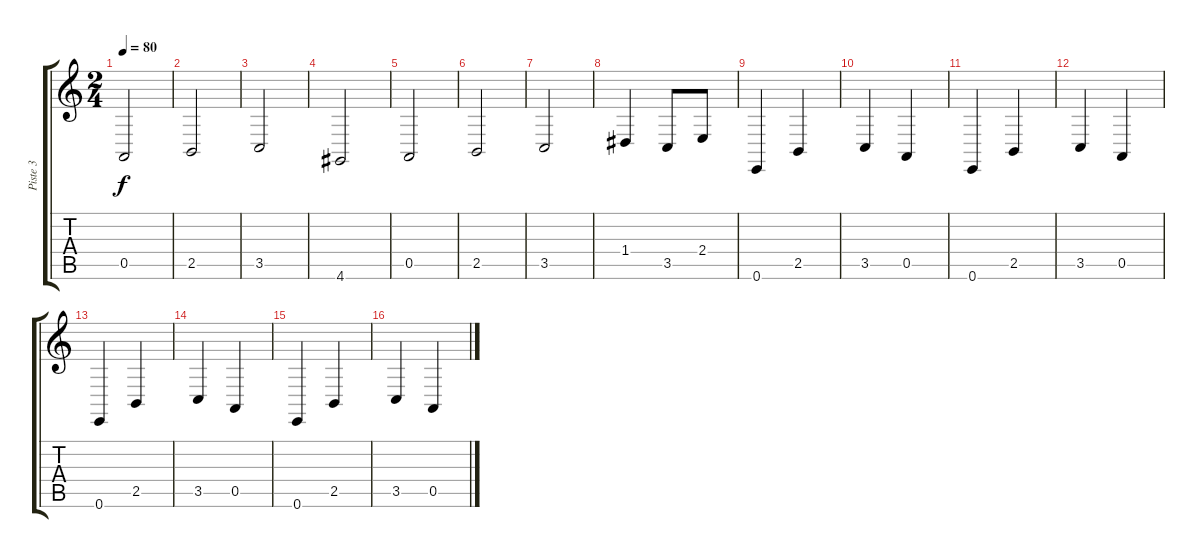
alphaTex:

\track ("Piste 3" "Piste 3") {instrument cello}
\staff {score tabs}
\tuning (E4 B3 G3 D3 A2 E2) {hide}
\ts (2 4)
\tempo 80
\clef g2
\ks c
0.5.2{dy f} |
2.5.2 |
3.5.2 |
4.6.2 |
0.5.2 |
2.5.2 |
3.5.2 |
1.4.4 3.5.8 2.4.8 |
0.6.4 2.5.4 |
3.5.4 0.5.4 |
0.6.4 2.5.4 |
3.5.4 0.5.4 |
0.6.4 2.5.4 |
3.5.4 0.5.4 |
0.6.4 2.5.4 |
3.5.4 0.5.4
